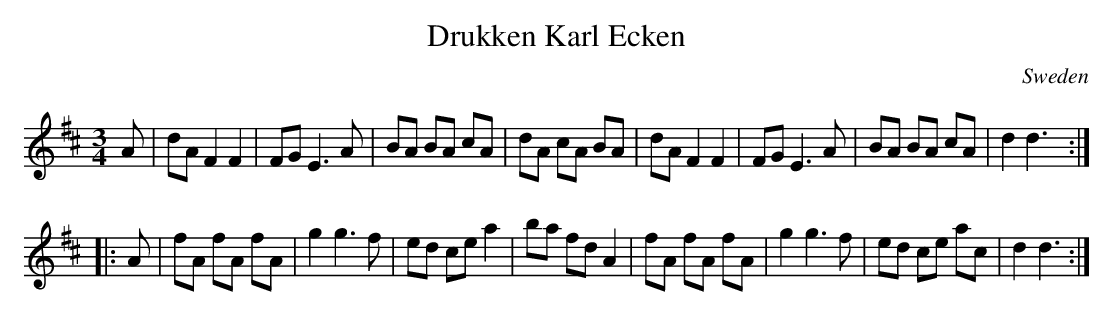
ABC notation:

X:1
T:Drukken Karl Ecken
M:3/4
O:Sweden
K:D major
A|\
dAF2 F2|FGE3 A|BA BA cA|dA cA BA|\
dAF2 F2|FGE3 A|BA BA cA|d2 d3:|
|: A|\
fA fA fA|g2 g3f|ed ce a2|ba fd A2|\
fA fA fA|g2 g3f|ed ce ac|d2 d3:|
